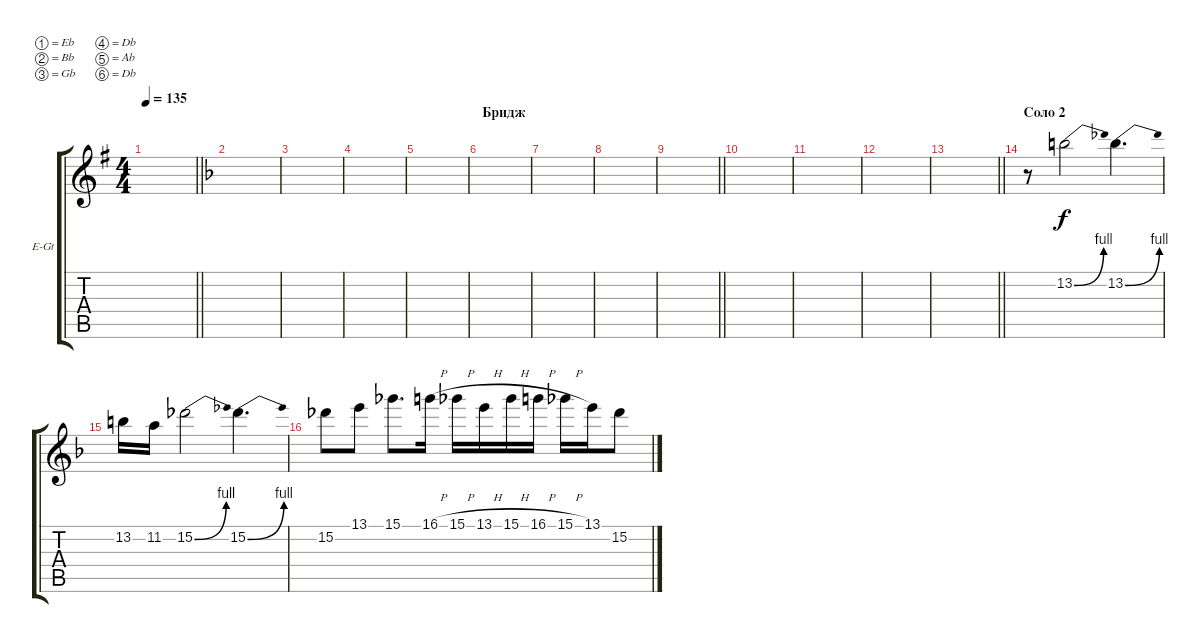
\bracketExtendMode groupsimilarinstruments
\firstSystemTrackNameOrientation horizontal
\otherSystemsTrackNameOrientation horizontal
\track ("Соло гитара(Whammy)" "E-Gt") {instrument distortionguitar}
\staff {score tabs}
\tuning (Eb4 Bb3 Gb3 Db3 Ab2 Db2)
\ts (4 4)
\tempo 135
\clef g2
\scale
0.333333
\barLineRight lightlight
\ks eminor
|
\scale
0.480851
\ks dminor
|
\scale
0.259574 |
\scale
0.259574 |
\scale
0.333333 |
\section ("" "Бридж")
\scale
0.333333 |
\scale
0.333333 |
\scale
0.333333 |
\scale
0.333333
\barLineRight lightlight
|
\scale
0.333333 |
\scale
0.333333 |
\scale
0.333333 |
\scale
0.333333
\barLineRight lightlight
|
\section ("" "Соло 2")
\scale
0.333333 r.8 13.2{be (bend 0 0 60 4)}.2{dy f} 13.2{be (bend 0 0 60 4)}.4{d} |
\scale
0.333333 13.2.16 11.2.16 15.2{be (bend 0 0 60 4)}.2 15.2{be (bend 0 0 60 4)}.4{d} |
\scale
0.333333 15.2.8 13.1.8 15.1.8{d} 16.1{h}.16 15.1{h}.16 13.1{h}.16 15.1{h}.16 16.1{h}.16 15.1{h}.16 13.1.16 15.2.8
